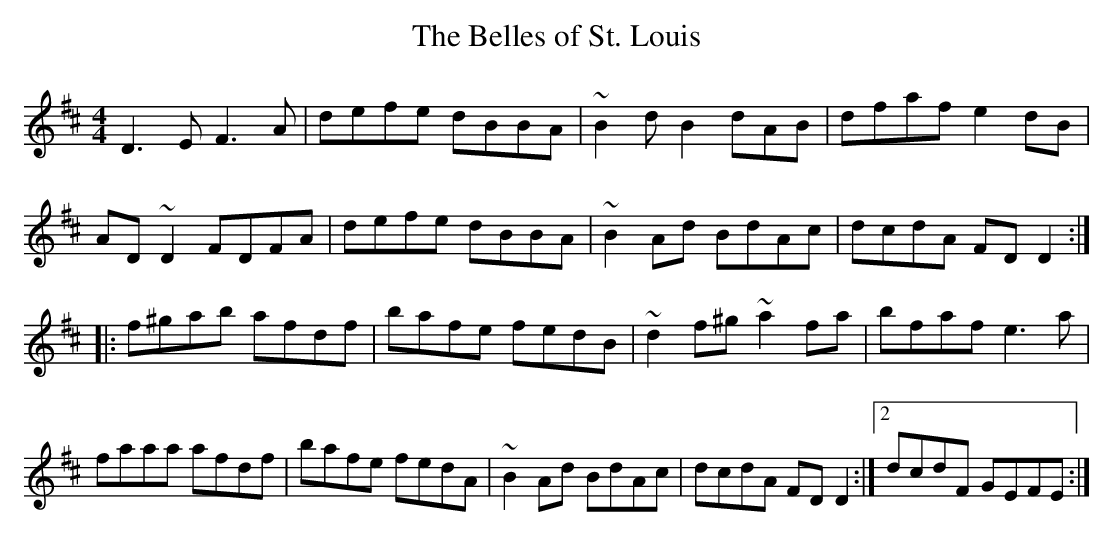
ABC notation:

X:1
T:The Belles of St. Louis
M:4/4
L:1/8
K:D
D3 E F3 A|defe dBBA|~B2 d B2 dAB|dfaf e2 dB|AD ~D2 FDFA|\
defe dBBA|~B2 Ad BdAc|dcdA FD D2::f^gab afdf|bafe fedB|\
~d2 f^g ~a2 fa|bfaf e3 a|faaa afdf|bafe fedA|~B2 Ad BdAc|\
1dcdA FD D2:|2dcdF GEFE:|
